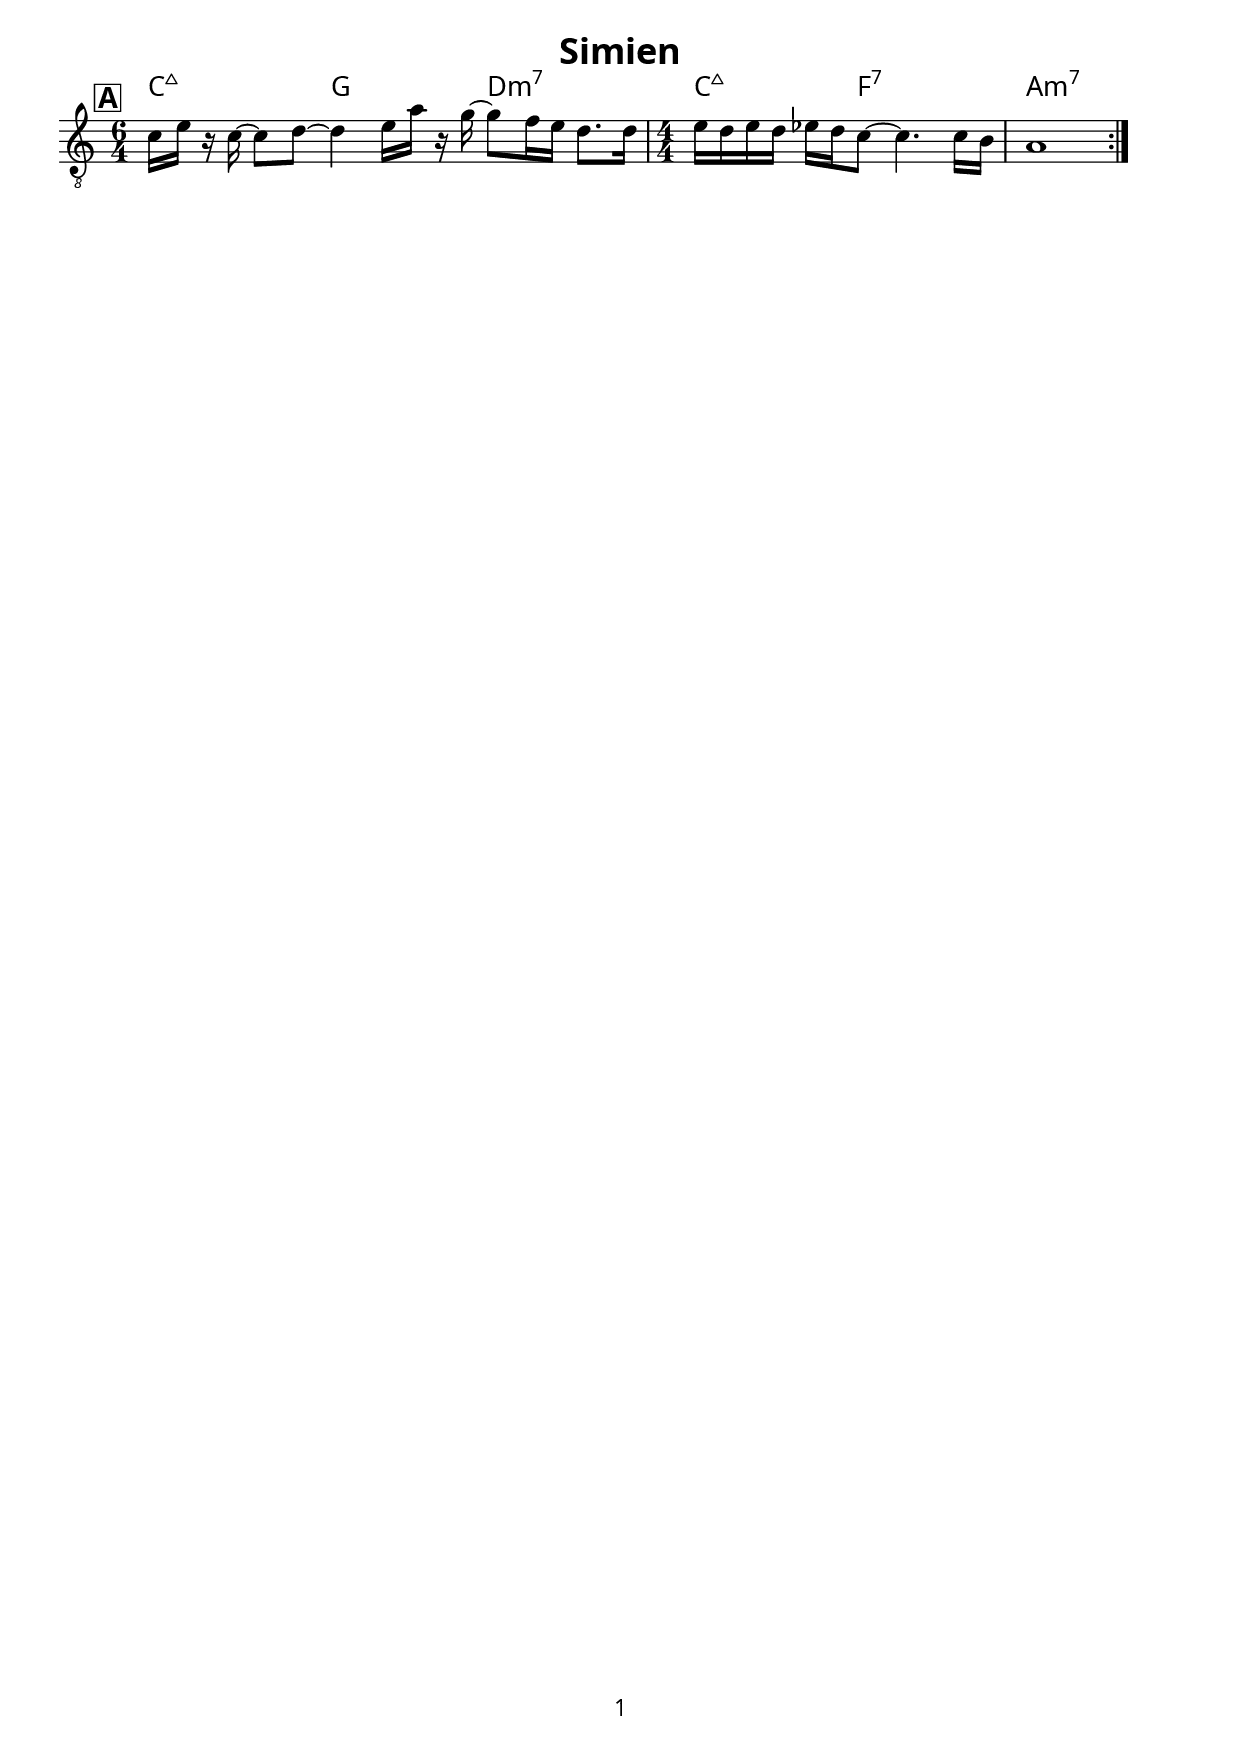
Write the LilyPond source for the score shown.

% {{{ PARAMETRI
  myTitle = "Simien"
  myKey = \key c \major
  myTime = \time 4/4 
  myTempo =  #(ly:make-moment 60 4)
% }}}

% INTESTAZIONE {{{
\version "2.18.2"

\header {
  title = \myTitle
}

\paper{
  print-first-page-number = ##t
  oddHeaderMarkup = \markup \null
  evenHeaderMarkup = \markup \null
  oddFooterMarkup = \markup {
    \fill-line {
      \on-the-fly \print-page-number-check-first
      \fromproperty #'page:page-number-string
    }
  }
  evenFooterMarkup = \oddFooterMarkup
  #(set-global-staff-size 10)
  myStaffSize = #20
  fonts = #(make-pango-font-tree
  "FontAwesome"
  "FontAwesome"
  "FontAwesome"
  (/ myStaffSize 20))
}

global = {
  \myKey
  \numericTimeSignature
  \myTime
  \set Score.markFormatter = #format-mark-box-alphabet
}
\layout { indent = #0 }
%}}}

% {{{ PARTE A
  temaA = {
    \repeat volta 2{
      \time 6/4
      c16 e r c~ c8 d~ d4 e16 a r g~ g8 f16 e d8. d16 |
      \time 4/4
      e d e d ees d c8~ c4. c16 b | a1 |
    }
  }

  accordiA = \chordmode{
    c2:maj7 g2 d2:m7 | c4.:maj7 f8:7~ f2:7 | a1:m7 |
  }
% }}}

% SCORE {{{
tema = \relative c' {
  \mark \default
  \temaA \break
}

chordsPart ={
  \new ChordNames {
    \set chordChanges = ##t
    \accordiA
  }
}

temaPart = \new Staff \with {
  instrumentName = ""
  midiInstrument = "piano"
} { \clef "treble_8" \global \tema }

scoreContent = << 
  \chordsPart
  \temaPart
>>
%}}}

% {{{ BOOKS
  \book{
    \bookOutputSuffix "C"
    \score {
      \scoreContent
      \layout {}
      \midi { \context { \Score tempoWholesPerMinute = #(ly:make-moment 90 4) } }
    }
  }
% }}}
